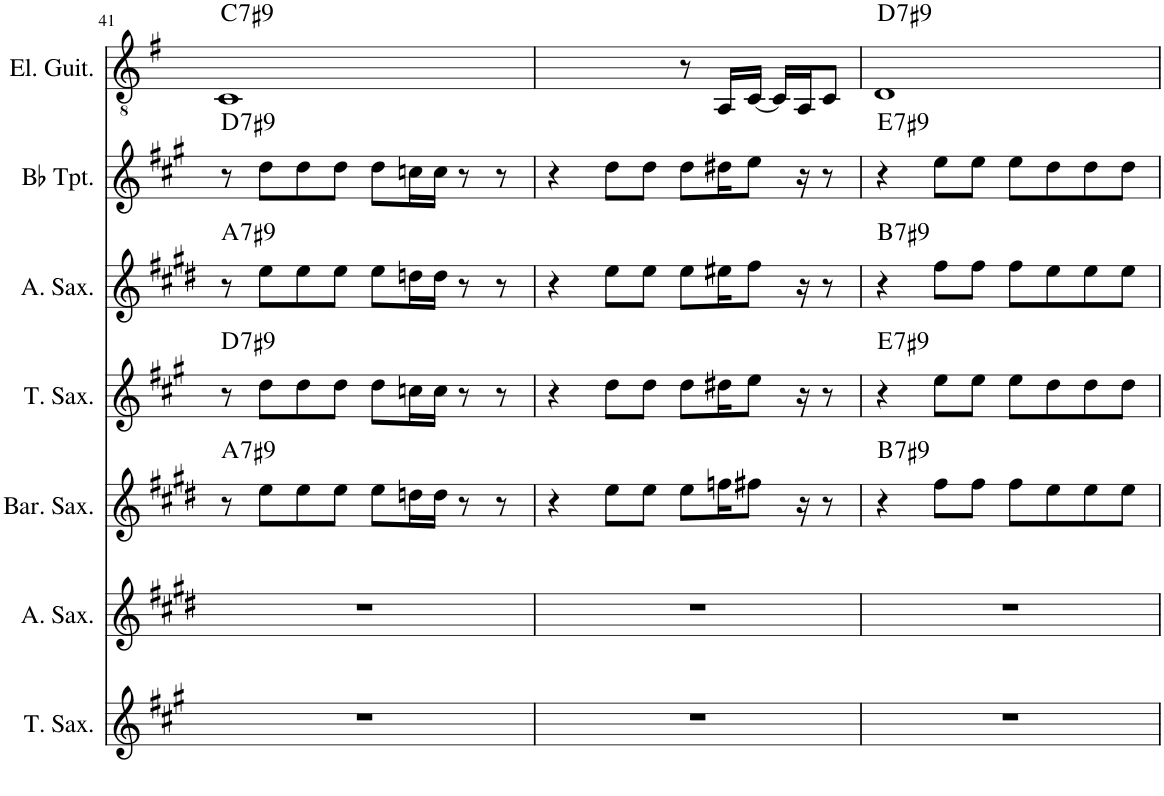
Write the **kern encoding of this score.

**kern	**kern	**kern	**harte	**kern	**harte	**kern	**harte	**kern	**harte	**kern	**harte
*part7	*part6	*part5	*part5	*part4	*part4	*part3	*part3	*part2	*part2	*part1	*part1
*staff7	*staff6	*staff5	*	*staff4	*	*staff3	*	*staff2	*	*staff1	*
*I"Lead Tenor Saxophone	*I"Lead Alto Saxophone	*I"Baritone Saxophone	*	*I"Tenor Saxophone	*	*I"Alto Saxophone	*	*I"Bb Trumpet	*	*I"Electric Guitar	*
*I'T. Sax.	*I'A. Sax.	*I'Bar. Sax.	*	*I'T. Sax.	*	*I'A. Sax.	*	*I'Bb Tpt.	*	*I'El. Guit.	*
!!LO:PB:g=z
*clefG2	*clefG2	*clefG2	*	*clefG2	*	*clefG2	*	*clefG2	*	*clefGv2	*
*Trd8c14	*Trd5c9	*Trd12c21	*	*Trd8c14	*	*Trd5c9	*	*Trd1c2	*	*	*
*k[f#c#g#]	*k[f#c#g#d#]	*k[f#c#g#d#]	*	*k[f#c#g#]	*	*k[f#c#g#d#]	*	*k[f#c#g#]	*	*k[f#]	*
*M4/4	*M4/4	*M4/4	*	*M4/4	*	*M4/4	*	*M4/4	*	*M4/4	*
=41	=41	=41	=41	=41	=41	=41	=41	=41	=41	=41	=41
!	!	!	!LO:H:kt=7	!	!LO:H:kt=7	!	!LO:H:kt=7	!	!LO:H:kt=7	!	!LO:H:kt=7
1r	1r	8r	A:7(#9)	8r	D:7(#9)	8r	A:7(#9)	8r	D:7(#9)	1C	C:7(#9)
.	.	8ee\L	.	8dd\L	.	8ee\L	.	8dd\L	.	.	.
.	.	8ee\	.	8dd\	.	8ee\	.	8dd\	.	.	.
.	.	8ee\J	.	8dd\J	.	8ee\J	.	8dd\J	.	.	.
.	.	8ee\L	.	8dd\L	.	8ee\L	.	8dd\L	.	.	.
.	.	16ddn\L	.	16ccn\L	.	16ddn\L	.	16ccn\L	.	.	.
.	.	16dd\JJ	.	16cc\JJ	.	16dd\JJ	.	16cc\JJ	.	.	.
.	.	8r	.	8r	.	8r	.	8r	.	.	.
.	.	8r	.	8r	.	8r	.	8r	.	.	.
=42	=42	=42	=42	=42	=42	=42	=42	=42	=42	=42	=42
1r	1r	4r	.	4r	.	4r	.	4r	.	2ryy	.
.	.	8ee\L	.	8dd\L	.	8ee\L	.	8dd\L	.	.	.
.	.	8ee\J	.	8dd\J	.	8ee\J	.	8dd\J	.	.	.
.	.	8ee\L	.	8dd\L	.	8ee\L	.	8dd\L	.	8r	.
.	.	16ffn\K	.	16dd#X\K	.	16ee#X\K	.	16dd#X\K	.	16AA/LL	.
.	.	8ff#X\J	.	8ee\J	.	8ff#\J	.	8ee\J	.	[16C/JJ	.
.	.	.	.	.	.	.	.	.	.	16C/LL]	.
.	.	16r	.	16r	.	16r	.	16r	.	16AA/J	.
.	.	8r	.	8r	.	8r	.	8r	.	8C/J	.
=43	=43	=43	=43	=43	=43	=43	=43	=43	=43	=43	=43
!	!	!	!LO:H:kt=7	!	!LO:H:kt=7	!	!LO:H:kt=7	!	!LO:H:kt=7	!	!LO:H:kt=7
1r	1r	4r	B:7(#9)	4r	E:7(#9)	4r	B:7(#9)	4r	E:7(#9)	1D	D:7(#9)
.	.	8ff#\L	.	8ee\L	.	8ff#\L	.	8ee\L	.	.	.
.	.	8ff#\J	.	8ee\J	.	8ff#\J	.	8ee\J	.	.	.
.	.	8ff#\L	.	8ee\L	.	8ff#\L	.	8ee\L	.	.	.
.	.	8ee\	.	8dd\	.	8ee\	.	8dd\	.	.	.
.	.	8ee\	.	8dd\	.	8ee\	.	8dd\	.	.	.
.	.	8ee\J	.	8dd\J	.	8ee\J	.	8dd\J	.	.	.
=	=	=	=	=	=	=	=	=	=	=	=
*-	*-	*-	*-	*-	*-	*-	*-	*-	*-	*-	*-
